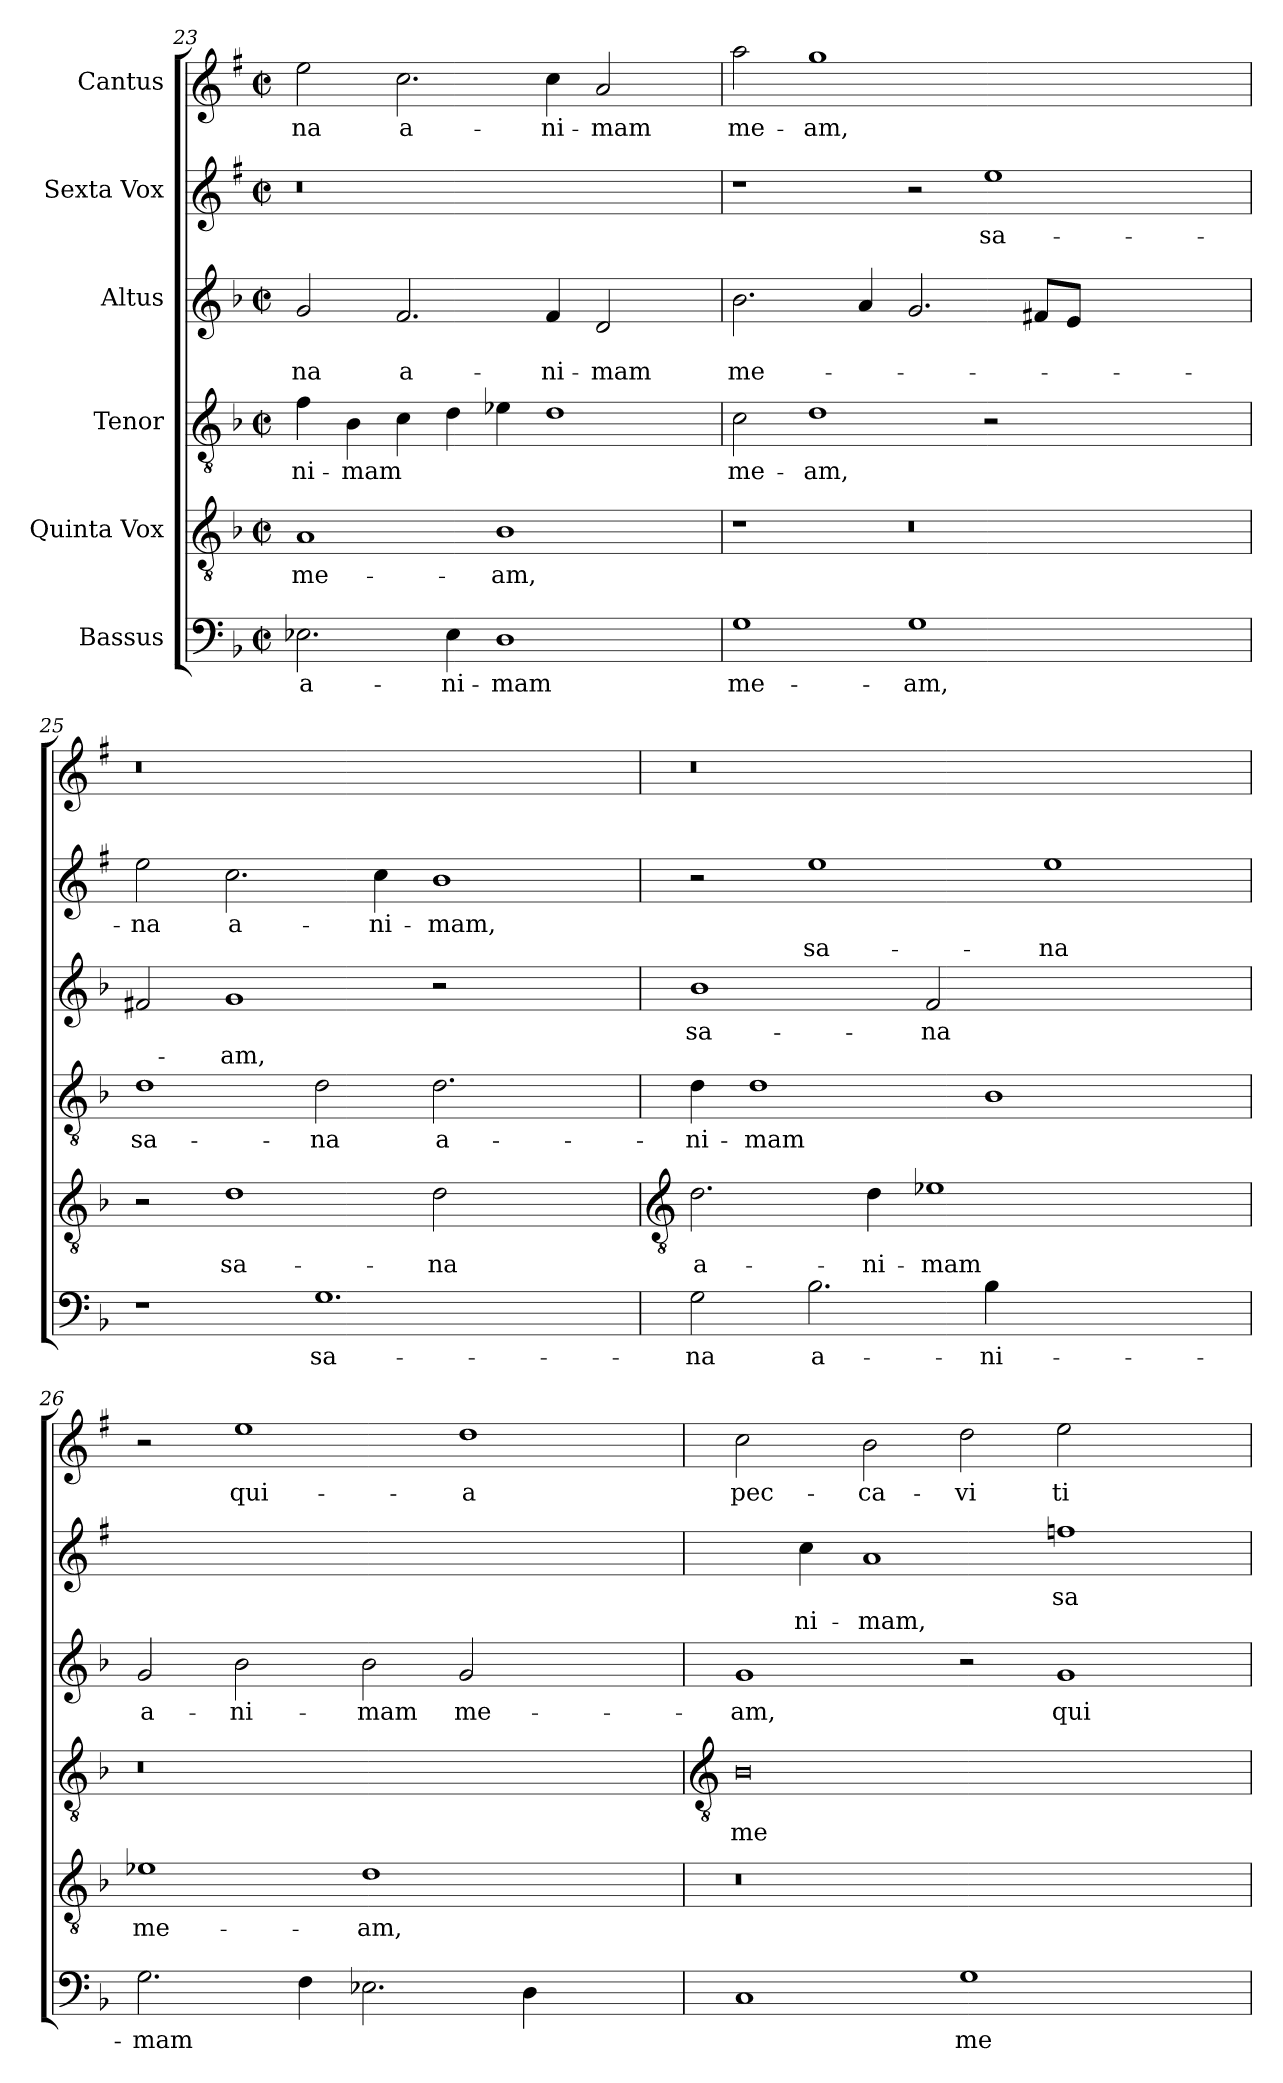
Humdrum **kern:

**kern	**text	**kern	**text	**kern	**text	**kern	**text	**text	**kern	**text	**text	**kern	**text
*part6	*part6	*part5	*part5	*part4	*part4	*part3	*part3	*part3	*part2	*part2	*part2	*part1	*part1
*staff6	*staff6	*staff5	*staff5	*staff4	*staff4	*staff3	*staff3	*staff3	*staff2	*staff2	*staff2	*staff1	*staff1
*I"Bassus	*	*I"Quinta Vox	*	*I"Tenor	*	*I"Altus	*	*	*I"Sexta Vox	*	*	*I"Cantus	*
*clefF4	*	*clefGv2	*	*clefGv2	*	*clefG2	*	*	*clefG2	*	*	*clefG2	*
*	*	*	*	*	*	*	*	*	*ITrd1c2	*	*	*ITrd1c2	*
*k[b-]	*	*k[b-]	*	*k[b-]	*	*k[b-]	*	*	*k[b-]	*	*	*k[b-]	*
*F:	*	*F:	*	*F:	*	*F:	*	*	*F:	*	*	*F:	*
*M4/2	*	*M4/2	*	*M4/2	*	*M4/2	*	*	*M4/2	*	*	*M4/2	*
*met(c|)	*	*met(c|)	*	*met(c|)	*	*met(c|)	*	*	*met(c|)	*	*	*met(c|)	*
=23A	=23A	=23A	=23A	=23A	=23A	=23A	=23A	=23A	=23A	=23A	=23A	=23A	=23A
!	!LO:LY:b	!	!LO:LY:b	!	!LO:LY:b	!	!	!LO:LY:b	!	!	!	!	!LO:LY:b
2.E-X	a-	1A	me-	4f	-ni-	2g	.	-na	0r	.	.	2dd	-na
!	!	!	!	!	!LO:LY:b	!	!	!	!	!	!	!	!
.	.	.	.	4B-	-mam	.	.	.	.	.	.	.	.
!	!	!	!	!	!	!	!	!LO:LY:b	!	!	!	!	!LO:LY:b
.	.	.	.	4c	.	2.f	.	a-	.	.	.	2.b-	a-
!	!LO:LY:b	!	!	!	!	!	!	!	!	!	!	!	!
4E-	-ni-	.	.	4d	.	.	.	.	.	.	.	.	.
!	!LO:LY:b	!	!LO:LY:b	!	!	!	!	!	!	!	!	!	!
1D	-mam	1B-	-am,	4e-	.	.	.	.	.	.	.	.	.
!	!	!	!	!	!	!	!	!LO:LY:b	!	!	!	!	!LO:LY:b
.	.	.	.	1d	.	4f	.	-ni-	.	.	.	4b-	-ni-
!	!	!	!	!	!	!	!	!LO:LY:b	!	!	!	!	!LO:LY:b
.	.	.	.	.	.	2d	.	-mam	.	.	.	2g	-mam
4ryy	.	4ryy	.	.	.	4ryy	.	.	4ryy	.	.	4ryy	.
=24A	=24A	=24A	=24A	=24A	=24A	=24A	=24A	=24A	=24A	=24A	=24A	=24A	=24A
!	!LO:LY:b	!	!	!	!LO:LY:b	!	!	!LO:LY:b	!	!	!	!	!LO:LY:b
1G	me-	1r	.	2c	me-	2.b-	.	me-	1r	.	.	2gg	me-
!	!	!	!	!	!LO:LY:b	!	!	!	!	!	!	!	!LO:LY:b
.	.	.	.	1d	-am,	.	.	.	.	.	.	1ff	-am,
.	.	.	.	.	.	4a	.	.	.	.	.	.	.
!	!LO:LY:b	!	!	!	!	!	!	!	!	!	!	!	!
1G	-am,	0r	.	.	.	2.g	.	.	2r	.	.	.	.
!	!	!	!	!	!	!	!	!	!	!LO:LY:b	!	!	!
.	.	.	.	2r	.	.	.	.	1dd	sa-	.	1.ryy	.
.	.	.	.	.	.	8f#L	.	.	.	.	.	.	.
.	.	.	.	.	.	8eJ	.	.	.	.	.	.	.
1ryy	.	.	.	1ryy	.	1ryy	.	.	.	.	.	.	.
.	.	.	.	.	.	.	.	.	2ryy	.	.	.	.
!!LO:LB:g=z
=25	=25	=25	=25	=25	=25	=25	=25	=25	=25	=25	=25	=25	=25
!	!	!	!	!	!LO:LY:b	!	!	!	!	!LO:LY:b	!	!	!
*	*	*	*	*	*	*	*	*	*	*	*	*^	*
1r	.	2r	.	1d	sa-	2f#X	.	.	2dd	-na	.	0r	0ryy	.
!	!	!	!LO:LY:b	!	!	!	!	!LO:LY:b	!	!LO:LY:b	!	!	!	!
.	.	1d	sa-	.	.	1g	.	-am,	2.b-	a-	.	.	.	.
!	!LO:LY:b	!	!	!	!LO:LY:b	!	!	!	!	!	!	!	!	!
1.G	sa-	.	.	2d	-na	.	.	.	.	.	.	.	.	.
!	!	!	!	!	!	!	!	!	!	!LO:LY:b	!	!	!	!
.	.	.	.	.	.	.	.	.	4b-	-ni-	.	.	.	.
!	!	!	!LO:LY:b	!	!LO:LY:b	!	!	!	!	!LO:LY:b	!	!	!	!
.	.	2d	-na	2.d	a-	2r	.	.	1a	-mam,	.	.	.	.
.	.	2ryy	.	.	.	2ryy	.	.	.	.	.	2ryy	2ryy	.
.	.	.	.	4ryy	.	.	.	.	.	.	.	.	.	.
!!LO:LB:g=z	!!
=26A	=26A	=26A	=26A	=26A	=26A	=26A	=26A	=26A	=26A	=26A	=26A	=26A	=26A	=26A
*	*	*clefGv2	*	*	*	*	*	*	*	*	*	*	*	*
!	!LO:LY:b	!	!LO:LY:b	!	!LO:LY:b	!	!LO:LY:b	!	!	!	!	!	!	!
2G	-na	2.d	a-	4d	-ni-	1b-	sa-	.	2r	.	.	0r	1ryy	.
!	!	!	!	!	!LO:LY:b	!	!	!	!	!	!	!	!	!
.	.	.	.	1d	-mam	.	.	.	.	.	.	.	.	.
!	!LO:LY:b	!	!	!	!	!	!	!	!	!	!LO:LY:b	!	!	!
2.B-	a-	.	.	.	.	.	.	.	1dd	.	sa-	.	.	.
!	!	!	!LO:LY:b	!	!	!	!	!	!	!	!	!	!	!
.	.	4d	-ni-	.	.	.	.	.	.	.	.	.	.	.
!	!	!	!LO:LY:b	!	!	!	!LO:LY:b	!	!	!	!	!	!	!
.	.	1e-X	-mam	.	.	2f	-na	.	.	.	.	.	2ryy	.
!	!LO:LY:b	!	!	!	!	!	!	!	!	!	!	!	!	!
4B-	-ni-	.	.	1B-	.	.	.	.	.	.	.	.	.	.
!	!	!	!	!	!	!	!	!	!	!	!LO:LY:b	!	!	!
1ryy	.	.	.	.	.	1ryy	.	.	1dd	.	-na	.	2ryy	.
.	.	2ryy	.	.	.	.	.	.	.	.	.	2ryy	2ryy	.
.	.	.	.	4ryy	.	.	.	.	.	.	.	.	.	.
!!LO:LB:g=z	!!
=26B	=26B	=26B	=26B	=26B	=26B	=26B	=26B	=26B	=26B	=26B	=26B	=26B	=26B	=26B
!	!LO:LY:b	!	!LO:LY:b	!	!	!	!LO:LY:b	!	!	!	!LO:LY:b	!	!	!
2.G	-mam	1e-	me-	0r	.	2g	a-	.	[2b-yy	.	a-	2r	1ryy	.
!	!	!	!	!	!	!	!LO:LY:b	!	!	!	!	!	!	!LO:LY:b
.	.	.	.	.	.	2b-	-ni-	.	0ryy	.	.	1dd	.	qui-
4F	.	.	.	.	.	.	.	.	.	.	.	.	.	.
!	!	!	!LO:LY:b	!	!	!	!LO:LY:b	!	!	!	!	!	!	!
2.E-X	.	1d	-am,	.	.	2b-	-mam	.	.	.	.	.	1.ryy	.
!	!	!	!	!	!	!	!LO:LY:b	!	!	!	!	!	!	!LO:LY:b
.	.	.	.	.	.	2g	me-	.	.	.	.	1cc	.	-a
4D	.	.	.	.	.	.	.	.	.	.	.	.	.	.
2ryy	.	2ryy	.	2ryy	.	2ryy	.	.	.	.	.	.	.	.
!!LO:LB:g=z	!!
=27A	=27A	=27A	=27A	=27A	=27A	=27A	=27A	=27A	=27A	=27A	=27A	=27A	=27A	=27A
*	*	*	*	*clefGv2	*	*	*	*	*	*	*	*	*	*
!	!	!	!	!	!LO:LY:b	!	!LO:LY:b	!	!	!	!	!	!	!LO:LY:b
1C	.	0r	.	0B-	me-	1g	-am,	.	4b-yy]	.	.	2b-	2ryy	pec-
!	!	!	!	!	!	!	!	!	!	!	!LO:LY:b	!	!	!
.	.	.	.	.	.	.	.	.	4b-	.	-ni-	.	.	.
!	!	!	!	!	!	!	!	!	!	!	!LO:LY:b	!	!	!LO:LY:b
.	.	.	.	.	.	.	.	.	1g	.	-mam,	2a	0ryy	-ca-
!	!LO:LY:b	!	!	!	!	!	!	!	!	!	!	!	!	!LO:LY:b
1G	me-	.	.	.	.	2r	.	.	.	.	.	2cc	.	-vi
!	!	!	!	!	!	!	!LO:LY:b	!	!	!LO:LY:b	!	!	!	!LO:LY:b
.	.	.	.	.	.	1g	qui-	.	1ee-X	sa-	.	2dd	.	ti-
2ryy	.	2ryy	.	2ryy	.	.	.	.	.	.	.	2ryy	.	.
*	*	*	*	*	*	*	*	*	*	*	*	*v	*v	*
=	=	=	=	=	=	=	=	=	=	=	=	=	=
*-	*-	*-	*-	*-	*-	*-	*-	*-	*-	*-	*-	*-	*-
